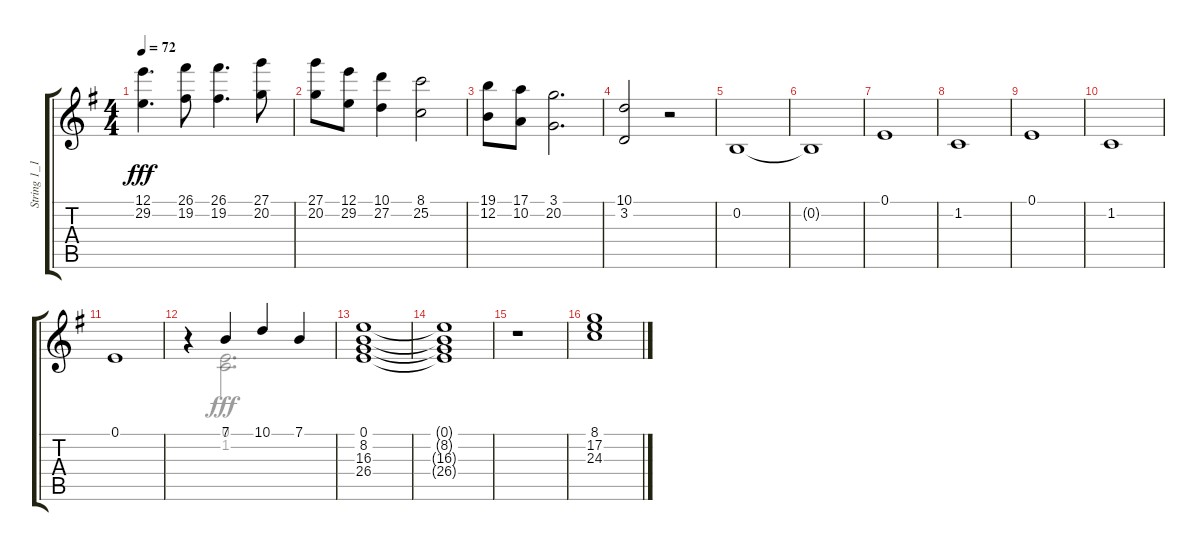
\track ("String 1_1" "String 1_1") {instrument stringensemble1}
\staff {score tabs}
\tuning (E4 B3 G3 D3 A2 E2) {hide}
\voice
\ts (4 4)
\tempo 72
\clef g2
\ks g
(12.1 29.2).4{d dy fff} (26.1 19.2).8 (26.1 19.2).4{d} (27.1 20.2).8 |
(27.1 20.2).8 (12.1 29.2).8 (10.1 27.2).4 (8.1 25.2).2 |
(19.1 12.2).8 (17.1 10.2).8 (3.1 20.2).2{d} |
(10.1 3.2).2 r.2 |
0.2.1 |
0.2{t}.1 |
0.1.1 |
1.2.1 |
0.1.1 |
1.2.1 |
0.1.1 |
r.4 7.1.4 10.1.4 7.1.4 |
(0.1 8.2 16.3 26.4).1 |
(0.1{t} 8.2{t} 16.3{t} 26.4{t}).1 |
r.1 |
(8.1 17.2 24.3).1
\voice
\clef g2
\ottava regular
\simile none
\ks g
|
|
|
|
|
|
|
|
|
|
|
r.4 (0.1 1.2).2{d} |
|
|
|
